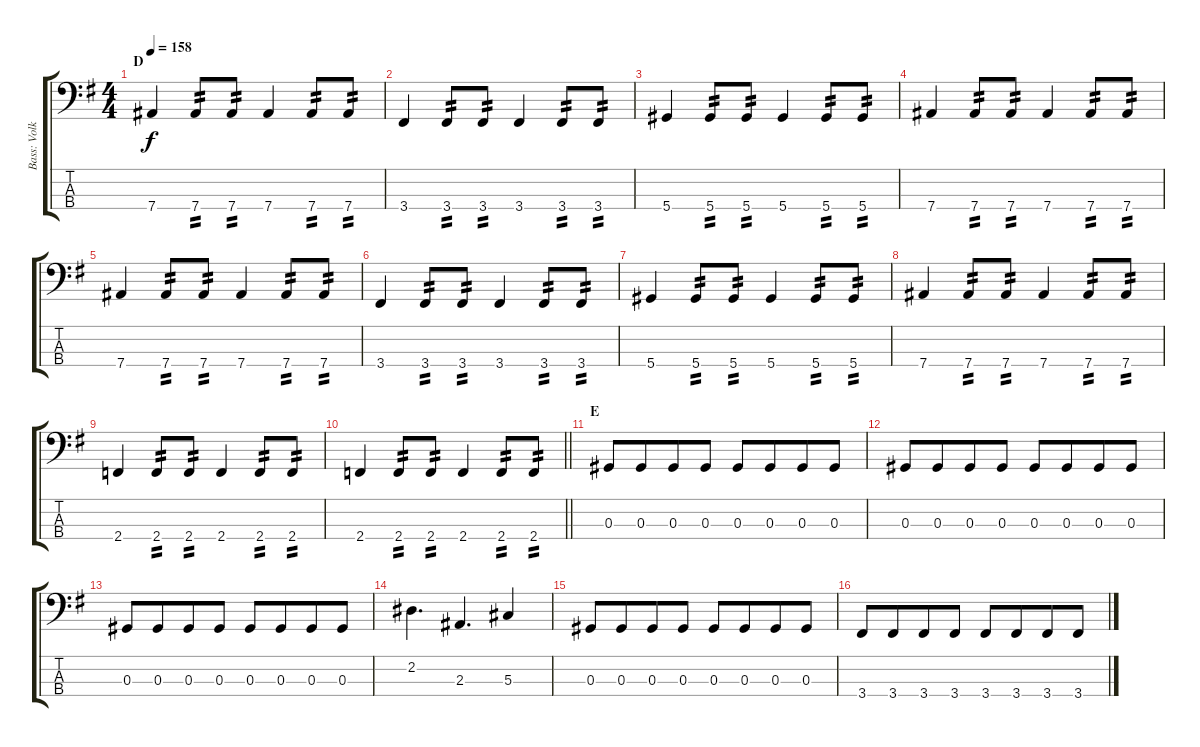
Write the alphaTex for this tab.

\track ("Bass: Volker" "Bass: Volk") {instrument electricbassfinger}
\staff {score tabs}
\tuning (Gb2 Db2 Ab1 Eb1) {hide}
\ts (4 4)
\section ("" "D")
\tempo 158
\clef f4
\ks g
7.4.4{dy f} 7.4.8{tp 2} 7.4.8{tp 2} 7.4.4 7.4.8{tp 2} 7.4.8{tp 2} |
3.4.4 3.4.8{tp 2} 3.4.8{tp 2} 3.4.4 3.4.8{tp 2} 3.4.8{tp 2} |
5.4.4 5.4.8{tp 2} 5.4.8{tp 2} 5.4.4 5.4.8{tp 2} 5.4.8{tp 2} |
7.4.4 7.4.8{tp 2} 7.4.8{tp 2} 7.4.4 7.4.8{tp 2} 7.4.8{tp 2} |
7.4.4 7.4.8{tp 2} 7.4.8{tp 2} 7.4.4 7.4.8{tp 2} 7.4.8{tp 2} |
3.4.4 3.4.8{tp 2} 3.4.8{tp 2} 3.4.4 3.4.8{tp 2} 3.4.8{tp 2} |
5.4.4 5.4.8{tp 2} 5.4.8{tp 2} 5.4.4 5.4.8{tp 2} 5.4.8{tp 2} |
7.4.4 7.4.8{tp 2} 7.4.8{tp 2} 7.4.4 7.4.8{tp 2} 7.4.8{tp 2} |
2.4.4 2.4.8{tp 2} 2.4.8{tp 2} 2.4.4 2.4.8{tp 2} 2.4.8{tp 2} |
\barLineRight lightlight
2.4.4 2.4.8{tp 2} 2.4.8{tp 2} 2.4.4 2.4.8{tp 2} 2.4.8{tp 2} |
\section ("" "E")
0.3.8 0.3.8{beam merge} 0.3.8 0.3.8 0.3.8 0.3.8{beam merge} 0.3.8 0.3.8 |
0.3.8 0.3.8{beam merge} 0.3.8 0.3.8 0.3.8 0.3.8{beam merge} 0.3.8 0.3.8 |
0.3.8 0.3.8{beam merge} 0.3.8 0.3.8 0.3.8 0.3.8{beam merge} 0.3.8 0.3.8 |
2.2.4{d} 2.3.4{d} 5.3.4 |
0.3.8 0.3.8{beam merge} 0.3.8 0.3.8 0.3.8 0.3.8{beam merge} 0.3.8 0.3.8 |
3.4.8 3.4.8{beam merge} 3.4.8 3.4.8 3.4.8 3.4.8{beam merge} 3.4.8 3.4.8
